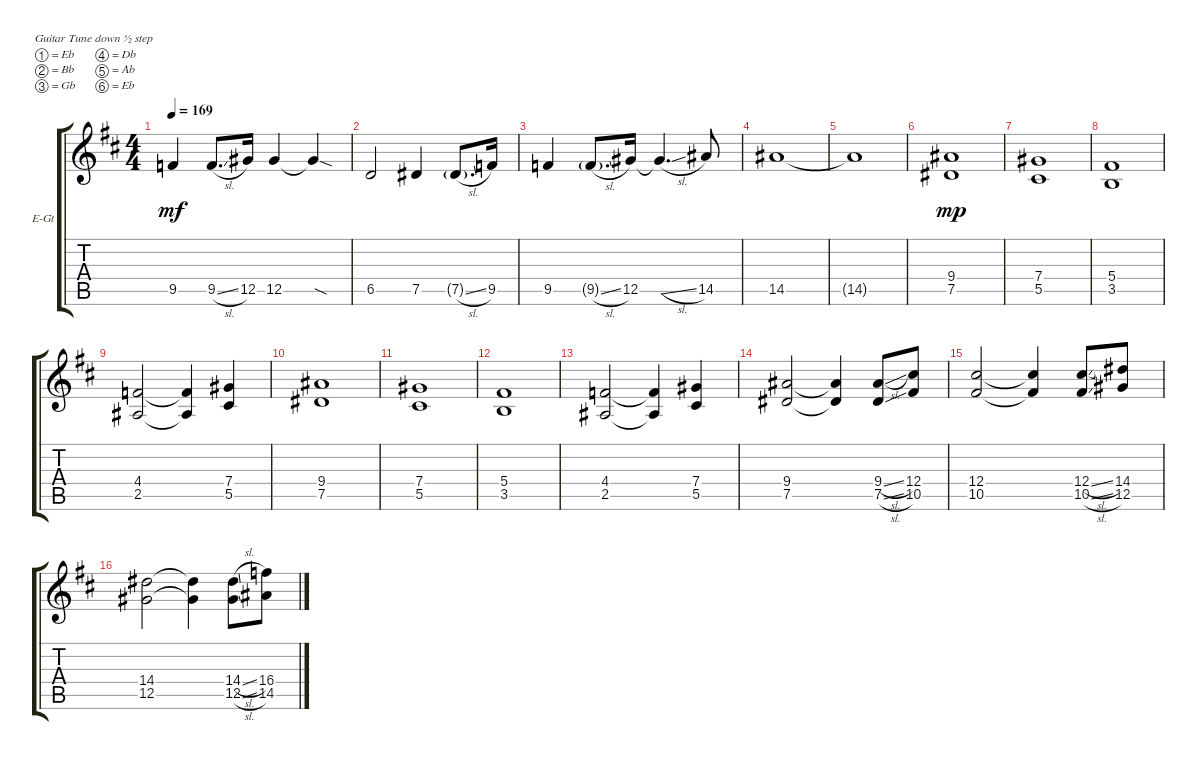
\defaultSystemsLayout 4
\bracketExtendMode groupsimilarinstruments
\firstSystemTrackNameOrientation horizontal
\otherSystemsTrackNameOrientation horizontal
\track ("Electric Guitar (Manuel Legarda)" "E-Gt") {instrument distortionguitar}
\staff {score tabs}
\tuning (Eb4 Bb3 Gb3 Db3 Ab2 Eb2)
\ts (4 4)
\tempo 169
\clef g2
\ks bminor
9.5.4{dy mf} 9.5{sl}.8{d} 12.5.16 12.5.4 12.5{sod t}.4 |
6.5.2 7.5.4 7.5{sl g}.8{d} 9.5.16 |
9.5.4 9.5{sl g}.8{d} 12.5.16 12.5{sl t}.4{d} 14.5.8 |
14.5.1 |
14.5{t}.1 |
(7.5 9.4).1{dy mp} |
(5.5 7.4).1 |
(3.5 5.4).1 |
(4.4 2.5).2 (2.5{t} 4.4{t}).4 (7.4 5.5).4 |
(7.5 9.4).1 |
(7.4 5.5).1 |
(3.5 5.4).1 |
(4.4 2.5).2 (2.5{t} 4.4{t}).4 (7.4 5.5).4 |
(7.5 9.4).2 (9.4{t} 7.5{t}).4 (7.5{sl} 9.4{sl}).8 (10.5 12.4).8 |
(10.5 12.4).2 (12.4{t} 10.5{t}).4 (10.5{sl} 12.4{sl}).8 (14.4 12.5).8 |
(12.5 14.4).2 (14.4{t} 12.5{t}).4 (12.5{sl} 14.4{sl}).8 (14.5 16.4).8
